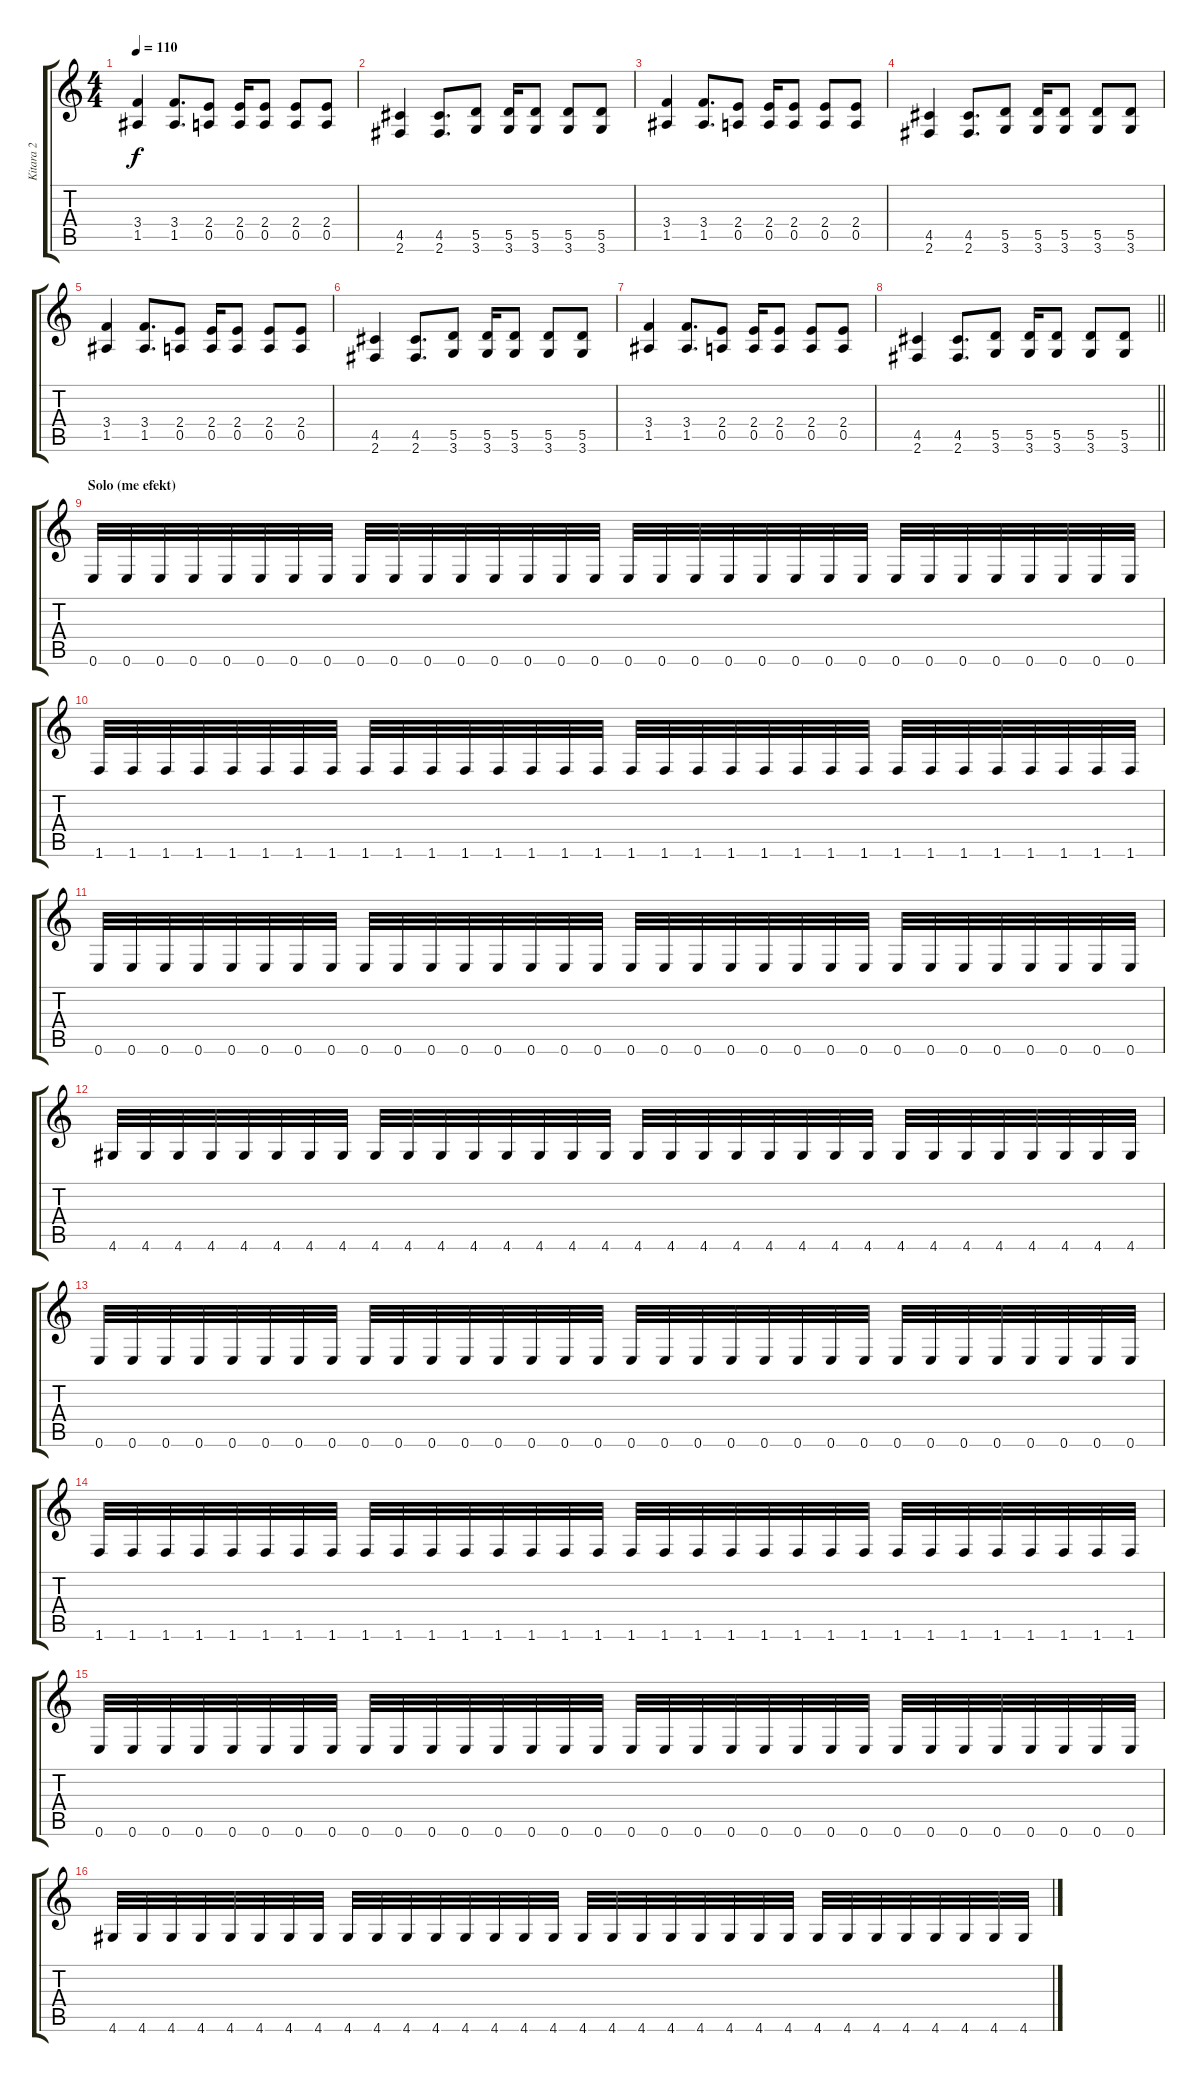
\track ("Kitara 2" "Kitara 2") {instrument distortionguitar}
\staff {score tabs}
\tuning (E4 B3 G3 D3 A2 E2) {hide}
\ts (4 4)
\tempo 110
\clef g2
\ks c
(3.4 1.5).4{dy f} (3.4 1.5).8{d} (2.4 0.5).8 (2.4 0.5).16 (2.4 0.5).8 (2.4 0.5).8 (2.4 0.5).8 |
(4.5 2.6).4 (4.5 2.6).8{d} (5.5 3.6).8 (5.5 3.6).16 (5.5 3.6).8 (5.5 3.6).8 (5.5 3.6).8 |
(3.4 1.5).4 (3.4 1.5).8{d} (2.4 0.5).8 (2.4 0.5).16 (2.4 0.5).8 (2.4 0.5).8 (2.4 0.5).8 |
(4.5 2.6).4 (4.5 2.6).8{d} (5.5 3.6).8 (5.5 3.6).16 (5.5 3.6).8 (5.5 3.6).8 (5.5 3.6).8 |
(3.4 1.5).4 (3.4 1.5).8{d} (2.4 0.5).8 (2.4 0.5).16 (2.4 0.5).8 (2.4 0.5).8 (2.4 0.5).8 |
(4.5 2.6).4 (4.5 2.6).8{d} (5.5 3.6).8 (5.5 3.6).16 (5.5 3.6).8 (5.5 3.6).8 (5.5 3.6).8 |
(3.4 1.5).4 (3.4 1.5).8{d} (2.4 0.5).8 (2.4 0.5).16 (2.4 0.5).8 (2.4 0.5).8 (2.4 0.5).8 |
\barLineRight lightlight
(4.5 2.6).4 (4.5 2.6).8{d} (5.5 3.6).8 (5.5 3.6).16 (5.5 3.6).8 (5.5 3.6).8 (5.5 3.6).8 |
\section ("" "Solo (me efekt)")
0.6.32 0.6.32 0.6.32 0.6.32 0.6.32 0.6.32 0.6.32 0.6.32 0.6.32 0.6.32 0.6.32 0.6.32 0.6.32 0.6.32 0.6.32 0.6.32 0.6.32 0.6.32 0.6.32 0.6.32 0.6.32 0.6.32 0.6.32 0.6.32 0.6.32 0.6.32 0.6.32 0.6.32 0.6.32 0.6.32 0.6.32 0.6.32 |
1.6.32 1.6.32 1.6.32 1.6.32 1.6.32 1.6.32 1.6.32 1.6.32 1.6.32 1.6.32 1.6.32 1.6.32 1.6.32 1.6.32 1.6.32 1.6.32 1.6.32 1.6.32 1.6.32 1.6.32 1.6.32 1.6.32 1.6.32 1.6.32 1.6.32 1.6.32 1.6.32 1.6.32 1.6.32 1.6.32 1.6.32 1.6.32 |
0.6.32 0.6.32 0.6.32 0.6.32 0.6.32 0.6.32 0.6.32 0.6.32 0.6.32 0.6.32 0.6.32 0.6.32 0.6.32 0.6.32 0.6.32 0.6.32 0.6.32 0.6.32 0.6.32 0.6.32 0.6.32 0.6.32 0.6.32 0.6.32 0.6.32 0.6.32 0.6.32 0.6.32 0.6.32 0.6.32 0.6.32 0.6.32 |
4.6.32 4.6.32 4.6.32 4.6.32 4.6.32 4.6.32 4.6.32 4.6.32 4.6.32 4.6.32 4.6.32 4.6.32 4.6.32 4.6.32 4.6.32 4.6.32 4.6.32 4.6.32 4.6.32 4.6.32 4.6.32 4.6.32 4.6.32 4.6.32 4.6.32 4.6.32 4.6.32 4.6.32 4.6.32 4.6.32 4.6.32 4.6.32 |
0.6.32 0.6.32 0.6.32 0.6.32 0.6.32 0.6.32 0.6.32 0.6.32 0.6.32 0.6.32 0.6.32 0.6.32 0.6.32 0.6.32 0.6.32 0.6.32 0.6.32 0.6.32 0.6.32 0.6.32 0.6.32 0.6.32 0.6.32 0.6.32 0.6.32 0.6.32 0.6.32 0.6.32 0.6.32 0.6.32 0.6.32 0.6.32 |
1.6.32 1.6.32 1.6.32 1.6.32 1.6.32 1.6.32 1.6.32 1.6.32 1.6.32 1.6.32 1.6.32 1.6.32 1.6.32 1.6.32 1.6.32 1.6.32 1.6.32 1.6.32 1.6.32 1.6.32 1.6.32 1.6.32 1.6.32 1.6.32 1.6.32 1.6.32 1.6.32 1.6.32 1.6.32 1.6.32 1.6.32 1.6.32 |
0.6.32 0.6.32 0.6.32 0.6.32 0.6.32 0.6.32 0.6.32 0.6.32 0.6.32 0.6.32 0.6.32 0.6.32 0.6.32 0.6.32 0.6.32 0.6.32 0.6.32 0.6.32 0.6.32 0.6.32 0.6.32 0.6.32 0.6.32 0.6.32 0.6.32 0.6.32 0.6.32 0.6.32 0.6.32 0.6.32 0.6.32 0.6.32 |
4.6.32 4.6.32 4.6.32 4.6.32 4.6.32 4.6.32 4.6.32 4.6.32 4.6.32 4.6.32 4.6.32 4.6.32 4.6.32 4.6.32 4.6.32 4.6.32 4.6.32 4.6.32 4.6.32 4.6.32 4.6.32 4.6.32 4.6.32 4.6.32 4.6.32 4.6.32 4.6.32 4.6.32 4.6.32 4.6.32 4.6.32 4.6.32
